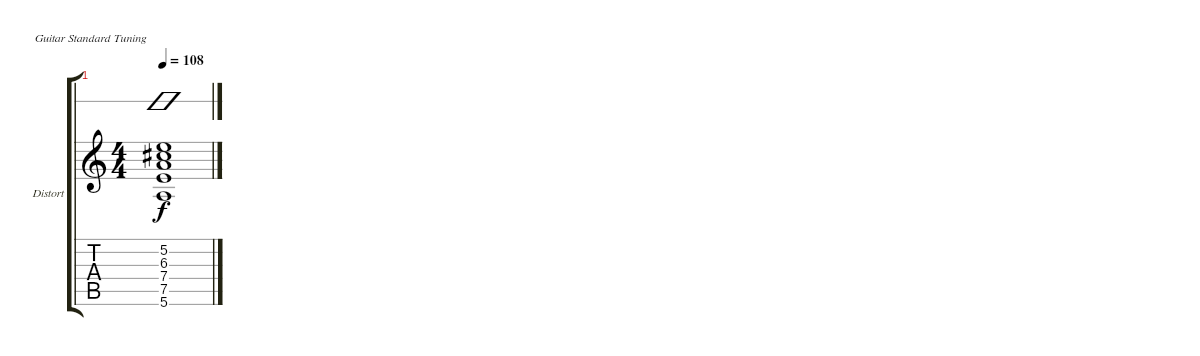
\defaultSystemsLayout 4
\bracketExtendMode groupsimilarinstruments
\firstSystemTrackNameOrientation horizontal
\otherSystemsTrackNameOrientation horizontal
\track ("Distort (GTR1)" "Distort") {instrument overdrivenguitar}
\staff {score tabs slash}
\tuning (E4 B3 G3 D3 A2 E2)
\ts (4 4)
\tempo 108
\clef g2
\ks c
(5.6{t} 7.5{t} 7.4{t} 6.3{t} 5.2{t}).1{dy f}
